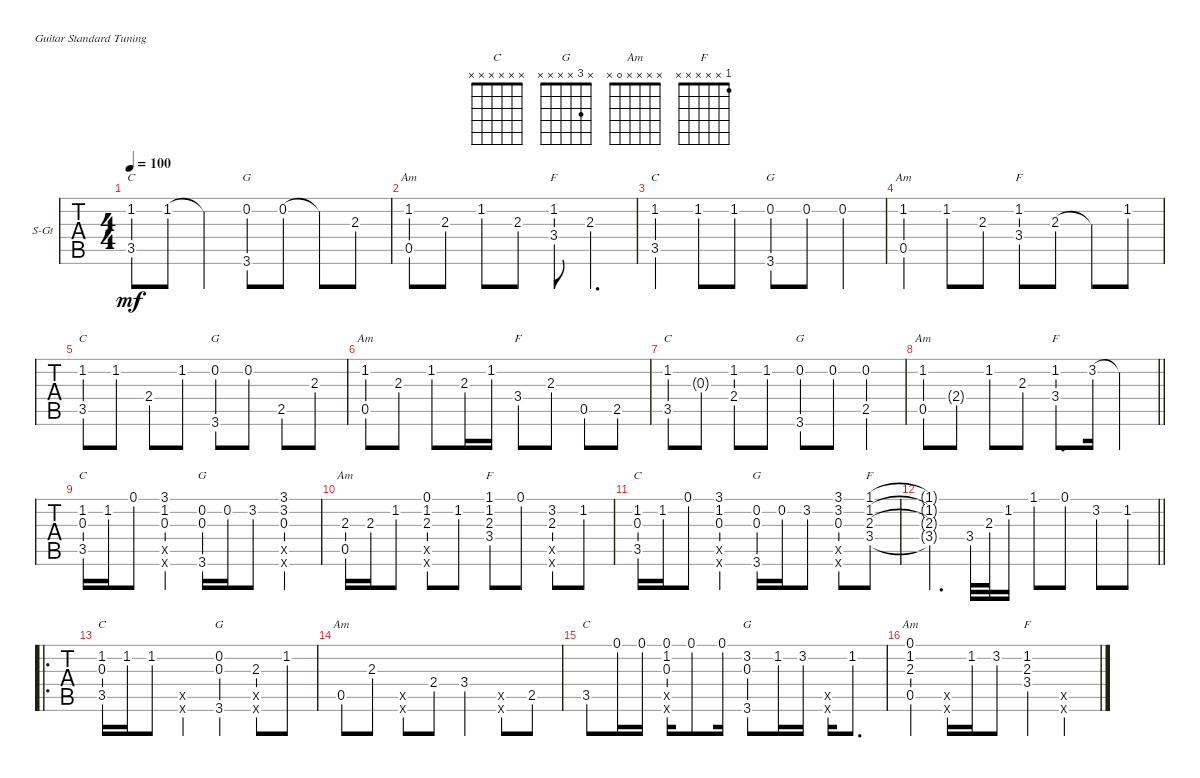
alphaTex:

\bracketExtendMode groupsimilarinstruments
\firstSystemTrackNameOrientation horizontal
\otherSystemsTrackNameOrientation horizontal
\track ("" "S-Gt") {instrument altosax}
\staff {tabs}
\tuning (E4 B3 G3 D3 A2 E2)
\displaytranspose 12
\chord ("C" x 1 x x x x)
\chord ("G" x 0 x x x x)
\chord ("Am" x 1 x x x x)
\chord ("F" x 1 x x x x)
\chord ("F" x x x x x x)
\chord ("Am" x x 2 x x x)
\chord ("F" 1 x x x x x)
\chord ("C" x x x x x x)
\chord ("G" x 3 x x x x)
\chord ("Am" x x x x 0 x)
\ts (4 4)
\beaming (8 2 2 2 2)
\tempo 100
\clef g2
\ks c
(1.2 3.5).8{ch "C" dy mf instrument altosax} 1.2.8 1.2{t}.4 (0.2 3.6).8{ch "G"} 0.2.8 0.2{t}.8 2.3.8 |
(1.2 0.5).8{ch "Am"} 2.3.8 1.2.8 2.3.8 (1.2 3.4).8{ch "F"} 2.3.4{d} |
(1.2 3.5).4{ch "C"} 1.2.8 1.2.8 (0.2 3.6).8{ch "G"} 0.2.8 0.2.4 |
(1.2 0.5).4{ch "Am"} 1.2.8 2.3.8 (1.2 3.4).8{ch "F"} 2.3.8 2.3{t}.8 1.2.8 |
(1.2 3.5).8{ch "C"} 1.2.8 2.4.8 1.2.8 (0.2 3.6).8{ch "G"} 0.2.8 2.5.8 2.3.8 |
(1.2 0.5).8{ch "Am"} 2.3.8 1.2.8 2.3.16 1.2.16 3.4.8{ch "F"} 2.3.8 0.5.8 2.5.8 |
(1.2 3.5).8{ch "C"} 0.3{g}.8 (1.2 2.4).8 1.2.8 (0.2 3.6).8{ch "G"} 0.2.8 (0.2 2.5).4 |
\barLineRight lightlight
(1.2 0.5).8{ch "Am"} 2.4{g}.8 1.2.8 2.3.8 (1.2 3.4).8{d ch "F"} 3.2.16 3.2{t}.4 |
(1.2 3.5 0.3).16{ch "C"} 1.2.16 0.1.8 (3.1 1.2 0.3 0.5{x} 0.6{x}).4 (0.2 3.6 0.3).16{ch "G"} 0.2.16 3.2.8 (3.1 3.2 0.3 0.5{x} 0.6{x}).4 |
(2.3 0.5).16{ch "Am"} 2.3.16 1.2.8 (0.1 1.2 2.3 0.5{x} 0.6{x}).8 1.2.8 (1.1 1.2 2.3 3.4).8{ch "F"} 0.1.8 (3.2 2.3 0.5{x} 0.6{x}).8 1.2.8 |
(1.2 3.5 0.3).16{ch "C"} 1.2.16 0.1.8 (3.1 1.2 0.3 0.6{x} 0.5{x}).4 (0.2 3.6 0.3).16{ch "G"} 0.2.16 3.2.8 (3.1 3.2 0.3 0.5{x} 0.6{x}).8 (1.1 1.2 2.3 3.4).8{ch "F"} |
\barLineRight lightlight
(1.1{t} 3.4{t} 2.3{t} 1.2{t}).4{d} 3.4.32 2.3.32 1.2.16 1.1.8 0.1.8 3.2.8 1.2.8 |
\ro
(1.2 3.5 0.3).16{ch "C"} 1.2.16 1.2.8 (0.5{x} 0.6{x}).4 (0.2 3.6 0.3).4{ch "G"} (2.3 0.6{x} 0.5{x}).8 1.2.8 |
0.5.8{ch "Am"} 2.3.8 (0.5{x} 0.6{x}).8 2.4.8 3.4.4 (0.5{x} 0.6{x}).8 2.5.8 |
3.5.8{ch "C"} 0.1.16 0.1.16 (0.1 1.2 0.3 0.5{x} 0.6{x}).16 0.1.8 0.1.16 (3.2 3.6 0.3).8{ch "G"} 1.2.16 3.2.16 (0.5{x} 0.6{x}).16 1.2.8{d} |
(0.5 0.1 1.2 2.3).4{ch "Am"} (0.5{x} 0.6{x}).16 1.2.16 3.2.8 (1.2 2.3 3.4).4{ch "F"} (0.5{x} 0.6{x}).4
